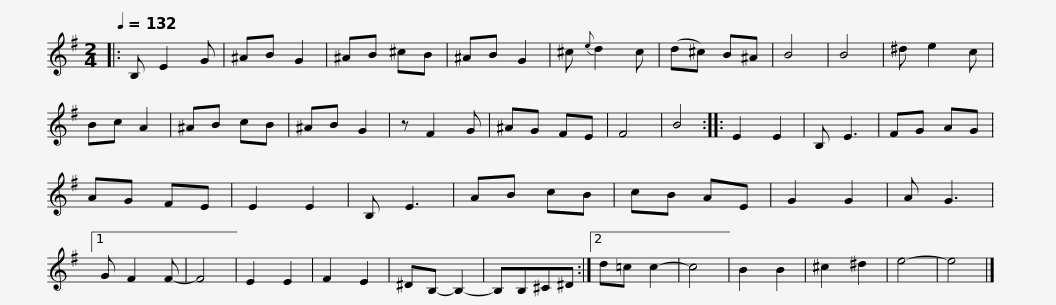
X:1
L:1/8
Q:1/4=132
M:2/4
I:linebreak $
K:Emin
V:1 treble
V:1
|: B, E2 G | ^AB G2 | ^AB ^cB | ^AB G2 | ^c{e} d2 c | %5
 (d^c) B^A | B4 | B4 | ^d e2 c | Bc A2 | %10
 ^AB cB |$ ^AB G2 | z F2 G | ^AG FE | F4 | %15
 B4 :: E2 E2 | B, E3 | FG AG | AG FE | %20
 E2 E2 | B, E3 | AB cB | cB AE |$ G2 G2 | %25
 A G3 |1 G F2 F- | F4 | E2 E2 | F2 E2 | %30
 ^DB,- B,2- | B,B,^C^D :|2 d=c c2- | c4 | B2 B2 | %35
 ^c2 ^d2 | e4- | e4 |] %38
